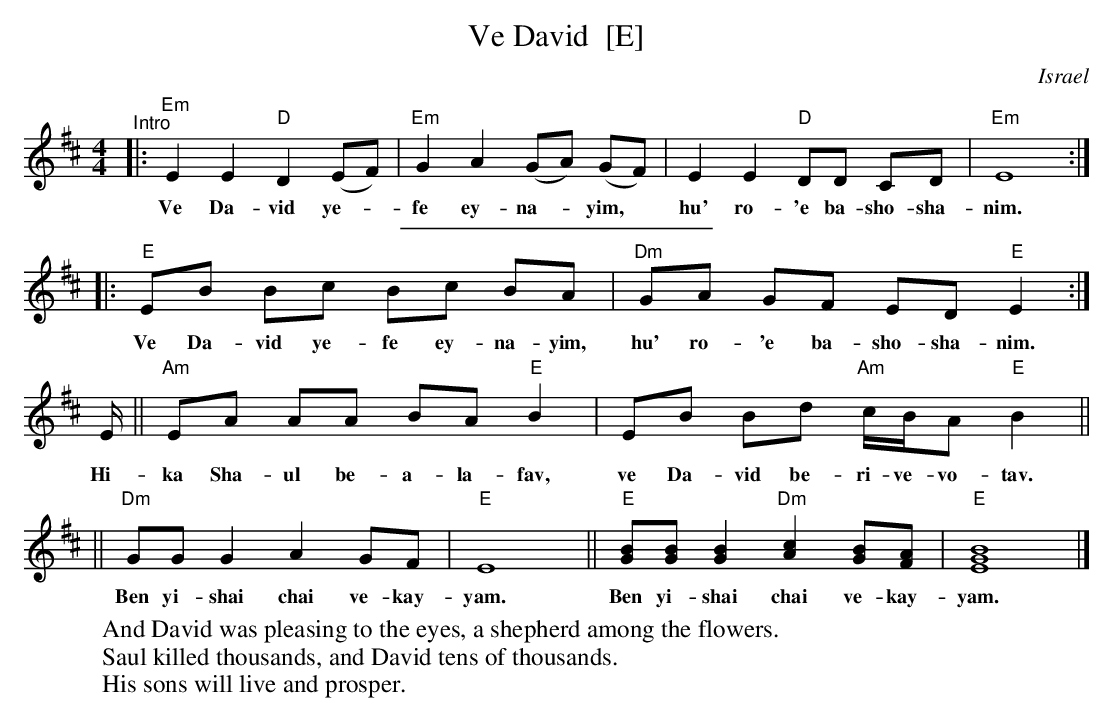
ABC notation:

X:1
T: Ve David  [E]
O: Israel
K:C
M: 4/4
L: 1/8
K: Edor
"^Intro"\
|: "Em"E2 E2 "D"D2 (EF) | "Em"G2 A2 (GA) (GF) | E2 E2 "D"DD CD | "Em"E8 :|
w: Ve Da-vid ye-*fe ey-na-*yim,* hu' ro-'e ba-sho-sha-nim.
%%sep 5 5 200
K: ^G=F	% E freygish
|: "E"EB Bc Bc BA | "Dm"GA GF ED "E"E2 :|
w: Ve Da-vid ye-fe ey-na-yim, hu' ro-'e ba-sho-sha-nim.
E/ || "Am"EA AA BA "E"B2 | EB Bd "Am"c/B/A "E"B2 ||
w: Hi-ka Sha-ul be-a-la-fav, ve Da-vid be-ri-ve-vo-tav.
|| "Dm"GG G2 A2 GF | "E"E8 || "E"[GB][GB] [G2B2] "Dm"[A2c2] [GB][FA] | "E"[B8E8G8] |]
w: Ben yi-shai chai ve-kay-yam.  Ben yi-shai chai ve-kay-yam.
W: And David was pleasing to the eyes, a shepherd among the flowers.
W: Saul killed thousands, and David tens of thousands.
W: His sons will live and prosper.
